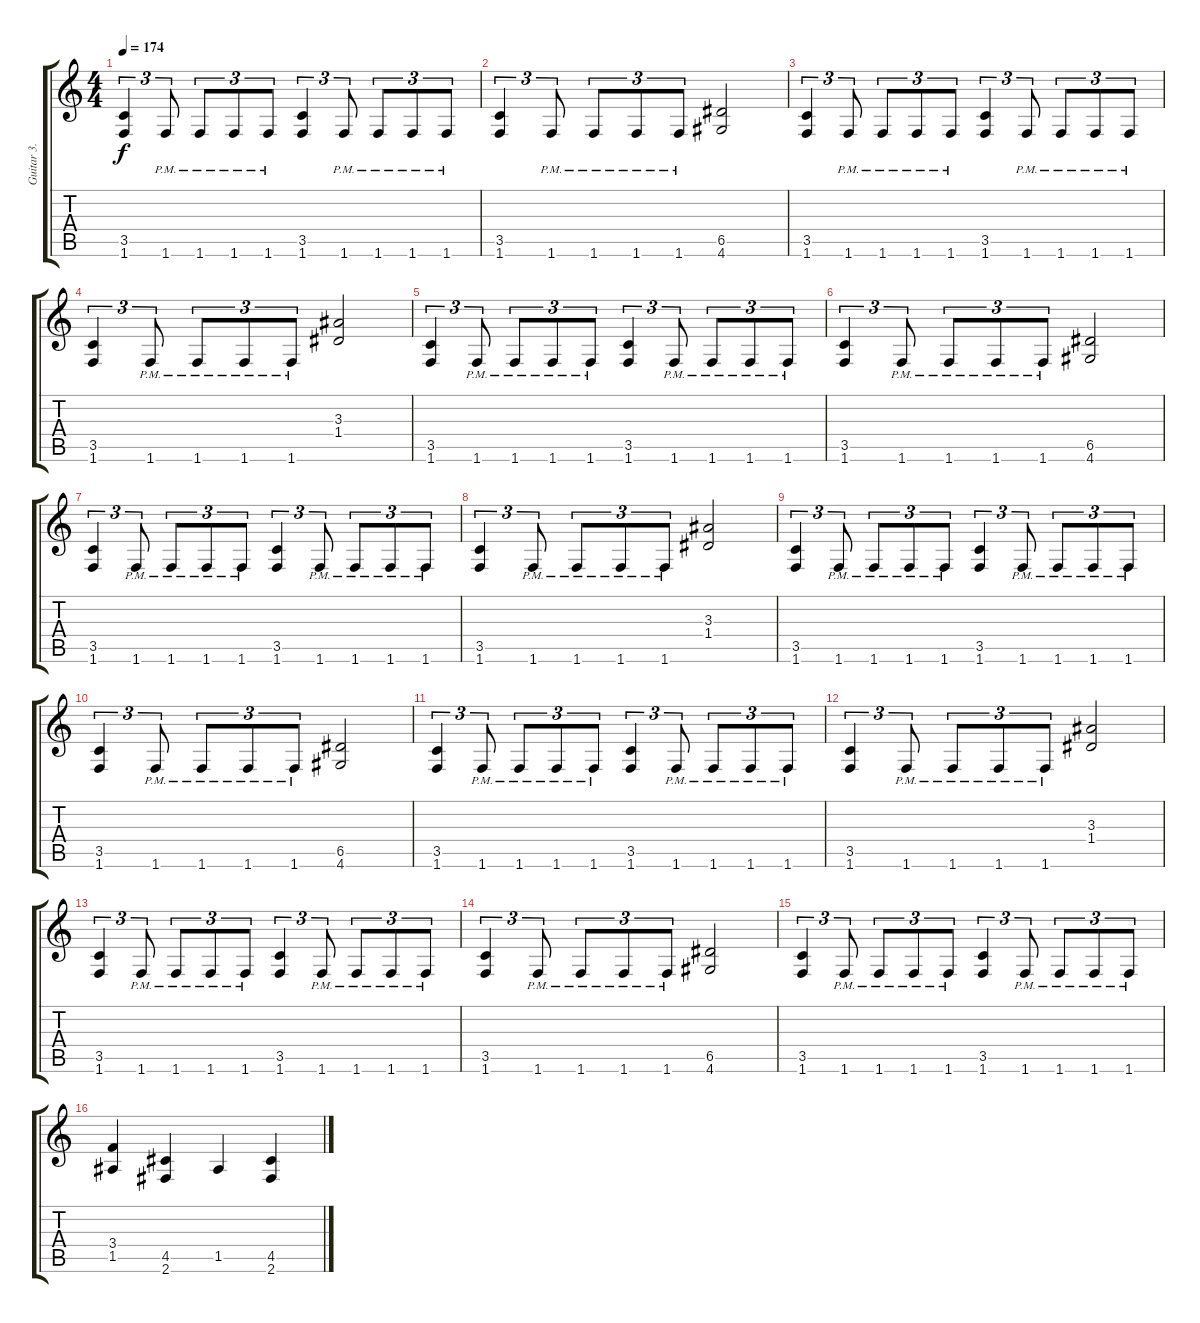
\track ("Guitar 3." "Guitar 3.") {instrument distortionguitar}
\staff {score tabs}
\tuning (E4 B3 G3 D3 A2 E2) {hide}
\ts (4 4)
\tempo 174
\clef g2
\ks c
(3.5 1.6).4{tu (3 2) dy f} 1.6{pm}.8{tu (3 2)} 1.6{pm}.8{tu (3 2)} 1.6{pm}.8{tu (3 2)} 1.6{pm}.8{tu (3 2)} (3.5 1.6).4{tu (3 2)} 1.6{pm}.8{tu (3 2)} 1.6{pm}.8{tu (3 2)} 1.6{pm}.8{tu (3 2)} 1.6{pm}.8{tu (3 2)} |
(3.5 1.6).4{tu (3 2)} 1.6{pm}.8{tu (3 2)} 1.6{pm}.8{tu (3 2)} 1.6{pm}.8{tu (3 2)} 1.6{pm}.8{tu (3 2)} (6.5 4.6).2 |
(3.5 1.6).4{tu (3 2)} 1.6{pm}.8{tu (3 2)} 1.6{pm}.8{tu (3 2)} 1.6{pm}.8{tu (3 2)} 1.6{pm}.8{tu (3 2)} (3.5 1.6).4{tu (3 2)} 1.6{pm}.8{tu (3 2)} 1.6{pm}.8{tu (3 2)} 1.6{pm}.8{tu (3 2)} 1.6{pm}.8{tu (3 2)} |
(3.5 1.6).4{tu (3 2)} 1.6{pm}.8{tu (3 2)} 1.6{pm}.8{tu (3 2)} 1.6{pm}.8{tu (3 2)} 1.6{pm}.8{tu (3 2)} (3.3 1.4).2 |
(3.5 1.6).4{tu (3 2)} 1.6{pm}.8{tu (3 2)} 1.6{pm}.8{tu (3 2)} 1.6{pm}.8{tu (3 2)} 1.6{pm}.8{tu (3 2)} (3.5 1.6).4{tu (3 2)} 1.6{pm}.8{tu (3 2)} 1.6{pm}.8{tu (3 2)} 1.6{pm}.8{tu (3 2)} 1.6{pm}.8{tu (3 2)} |
(3.5 1.6).4{tu (3 2)} 1.6{pm}.8{tu (3 2)} 1.6{pm}.8{tu (3 2)} 1.6{pm}.8{tu (3 2)} 1.6{pm}.8{tu (3 2)} (6.5 4.6).2 |
(3.5 1.6).4{tu (3 2)} 1.6{pm}.8{tu (3 2)} 1.6{pm}.8{tu (3 2)} 1.6{pm}.8{tu (3 2)} 1.6{pm}.8{tu (3 2)} (3.5 1.6).4{tu (3 2)} 1.6{pm}.8{tu (3 2)} 1.6{pm}.8{tu (3 2)} 1.6{pm}.8{tu (3 2)} 1.6{pm}.8{tu (3 2)} |
(3.5 1.6).4{tu (3 2)} 1.6{pm}.8{tu (3 2)} 1.6{pm}.8{tu (3 2)} 1.6{pm}.8{tu (3 2)} 1.6{pm}.8{tu (3 2)} (3.3 1.4).2 |
(3.5 1.6).4{tu (3 2)} 1.6{pm}.8{tu (3 2)} 1.6{pm}.8{tu (3 2)} 1.6{pm}.8{tu (3 2)} 1.6{pm}.8{tu (3 2)} (3.5 1.6).4{tu (3 2)} 1.6{pm}.8{tu (3 2)} 1.6{pm}.8{tu (3 2)} 1.6{pm}.8{tu (3 2)} 1.6{pm}.8{tu (3 2)} |
(3.5 1.6).4{tu (3 2)} 1.6{pm}.8{tu (3 2)} 1.6{pm}.8{tu (3 2)} 1.6{pm}.8{tu (3 2)} 1.6{pm}.8{tu (3 2)} (6.5 4.6).2 |
(3.5 1.6).4{tu (3 2)} 1.6{pm}.8{tu (3 2)} 1.6{pm}.8{tu (3 2)} 1.6{pm}.8{tu (3 2)} 1.6{pm}.8{tu (3 2)} (3.5 1.6).4{tu (3 2)} 1.6{pm}.8{tu (3 2)} 1.6{pm}.8{tu (3 2)} 1.6{pm}.8{tu (3 2)} 1.6{pm}.8{tu (3 2)} |
(3.5 1.6).4{tu (3 2)} 1.6{pm}.8{tu (3 2)} 1.6{pm}.8{tu (3 2)} 1.6{pm}.8{tu (3 2)} 1.6{pm}.8{tu (3 2)} (3.3 1.4).2 |
(3.5 1.6).4{tu (3 2)} 1.6{pm}.8{tu (3 2)} 1.6{pm}.8{tu (3 2)} 1.6{pm}.8{tu (3 2)} 1.6{pm}.8{tu (3 2)} (3.5 1.6).4{tu (3 2)} 1.6{pm}.8{tu (3 2)} 1.6{pm}.8{tu (3 2)} 1.6{pm}.8{tu (3 2)} 1.6{pm}.8{tu (3 2)} |
(3.5 1.6).4{tu (3 2)} 1.6{pm}.8{tu (3 2)} 1.6{pm}.8{tu (3 2)} 1.6{pm}.8{tu (3 2)} 1.6{pm}.8{tu (3 2)} (6.5 4.6).2 |
(3.5 1.6).4{tu (3 2)} 1.6{pm}.8{tu (3 2)} 1.6{pm}.8{tu (3 2)} 1.6{pm}.8{tu (3 2)} 1.6{pm}.8{tu (3 2)} (3.5 1.6).4{tu (3 2)} 1.6{pm}.8{tu (3 2)} 1.6{pm}.8{tu (3 2)} 1.6{pm}.8{tu (3 2)} 1.6{pm}.8{tu (3 2)} |
(3.4 1.5).4 (4.5 2.6).4 1.5.4 (4.5 2.6).4
